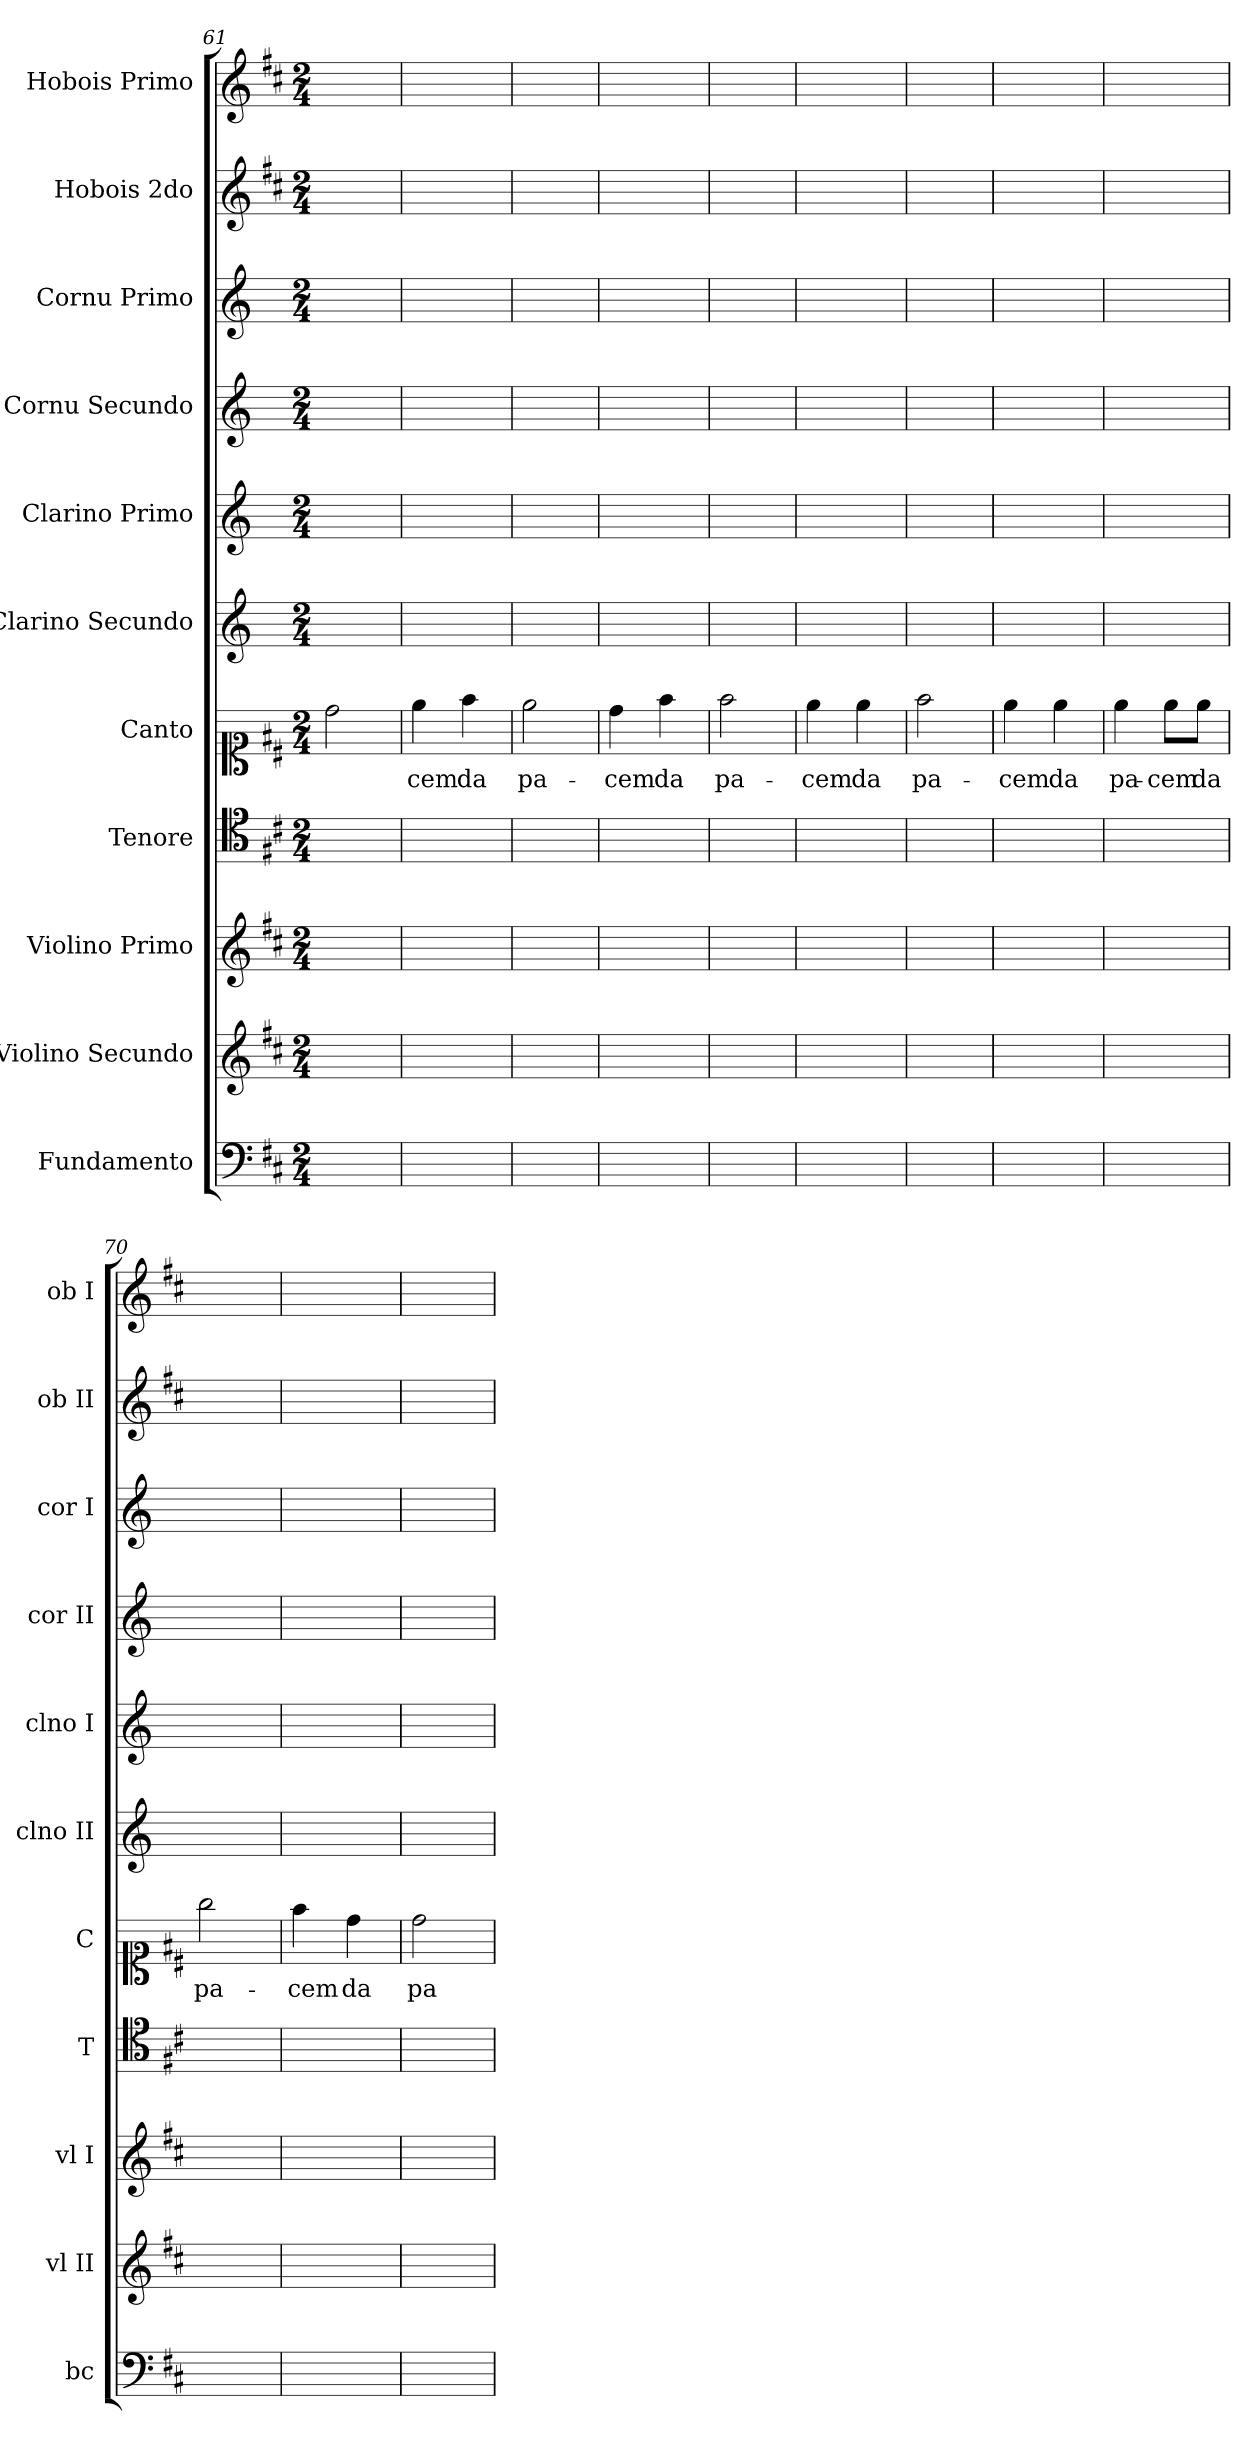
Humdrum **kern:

**kern	**kern	**kern	**kern	**kern	**text	**kern	**kern	**kern	**kern	**kern	**kern
*part11	*part10	*part9	*part8	*part7	*part7	*part6	*part5	*part4	*part3	*part2	*part1
*staff11	*staff10	*staff9	*staff8	*staff7	*staff7	*staff6	*staff5	*staff4	*staff3	*staff2	*staff1
*I"Fundamento	*I"Violino Secundo	*I"Violino Primo	*I"Tenore	*I"Canto	*	*I"Clarino Secundo	*I"Clarino Primo	*I"Cornu Secundo	*I"Cornu Primo	*I"Hobois 2do	*I"Hobois Primo
*I'bc	*I'vl II	*I'vl I	*I'T	*I'C	*	*I'clno II	*I'clno I	*I'cor II	*I'cor I	*I'ob II	*I'ob I
*clefF4	*clefG2	*clefG2	*clefC4	*clefC1	*	*clefG2	*clefG2	*clefG2	*clefG2	*clefG2	*clefG2
*	*	*	*	*	*	*ITrd-1c-2	*ITrd-1c-2	*ITrd6c10	*ITrd6c10	*	*
*k[f#c#]	*k[f#c#]	*k[f#c#]	*k[f#c#]	*k[f#c#]	*	*k[f#c#]	*k[f#c#]	*k[f#c#]	*k[f#c#]	*k[f#c#]	*k[f#c#]
*M2/4	*M2/4	*M2/4	*M2/4	*M2/4	*	*M2/4	*M2/4	*M2/4	*M2/4	*M2/4	*M2/4
=61	=61	=61	=61	=61	=61	=61	=61	=61	=61	=61	=61
2ryy	2ryy	2ryy	2ryy	2dd\	.	2ryy	2ryy	2ryy	2ryy	2ryy	2ryy
=62	=62	=62	=62	=62	=62	=62	=62	=62	=62	=62	=62
2ryy	2ryy	2ryy	2ryy	4ee\	-cem	2ryy	2ryy	2ryy	2ryy	2ryy	2ryy
.	.	.	.	4ff#\	da	.	.	.	.	.	.
=63	=63	=63	=63	=63	=63	=63	=63	=63	=63	=63	=63
2ryy	2ryy	2ryy	2ryy	2ee\	pa-	2ryy	2ryy	2ryy	2ryy	2ryy	2ryy
=64	=64	=64	=64	=64	=64	=64	=64	=64	=64	=64	=64
2ryy	2ryy	2ryy	2ryy	4dd\	-cem	2ryy	2ryy	2ryy	2ryy	2ryy	2ryy
.	.	.	.	4ff#\	da	.	.	.	.	.	.
=65	=65	=65	=65	=65	=65	=65	=65	=65	=65	=65	=65
2ryy	2ryy	2ryy	2ryy	2ff#\	pa-	2ryy	2ryy	2ryy	2ryy	2ryy	2ryy
=66	=66	=66	=66	=66	=66	=66	=66	=66	=66	=66	=66
2ryy	2ryy	2ryy	2ryy	4ee\	-cem	2ryy	2ryy	2ryy	2ryy	2ryy	2ryy
.	.	.	.	4ee\	da	.	.	.	.	.	.
=67	=67	=67	=67	=67	=67	=67	=67	=67	=67	=67	=67
2ryy	2ryy	2ryy	2ryy	2ff#\	pa-	2ryy	2ryy	2ryy	2ryy	2ryy	2ryy
=68	=68	=68	=68	=68	=68	=68	=68	=68	=68	=68	=68
2ryy	2ryy	2ryy	2ryy	4ee\	-cem	2ryy	2ryy	2ryy	2ryy	2ryy	2ryy
.	.	.	.	4ee\	da	.	.	.	.	.	.
=69	=69	=69	=69	=69	=69	=69	=69	=69	=69	=69	=69
2ryy	2ryy	2ryy	2ryy	4ee\	pa-	2ryy	2ryy	2ryy	2ryy	2ryy	2ryy
.	.	.	.	8ee\L	-cem	.	.	.	.	.	.
.	.	.	.	8ee\J	da	.	.	.	.	.	.
=70	=70	=70	=70	=70	=70	=70	=70	=70	=70	=70	=70
2ryy	2ryy	2ryy	2ryy	2gg\	pa-	2ryy	2ryy	2ryy	2ryy	2ryy	2ryy
=71	=71	=71	=71	=71	=71	=71	=71	=71	=71	=71	=71
2ryy	2ryy	2ryy	2ryy	4ff#\	-cem	2ryy	2ryy	2ryy	2ryy	2ryy	2ryy
.	.	.	.	4dd\	da	.	.	.	.	.	.
=72	=72	=72	=72	=72	=72	=72	=72	=72	=72	=72	=72
2ryy	2ryy	2ryy	2ryy	2dd\	pa-	2ryy	2ryy	2ryy	2ryy	2ryy	2ryy
=	=	=	=	=	=	=	=	=	=	=	=
*-	*-	*-	*-	*-	*-	*-	*-	*-	*-	*-	*-
